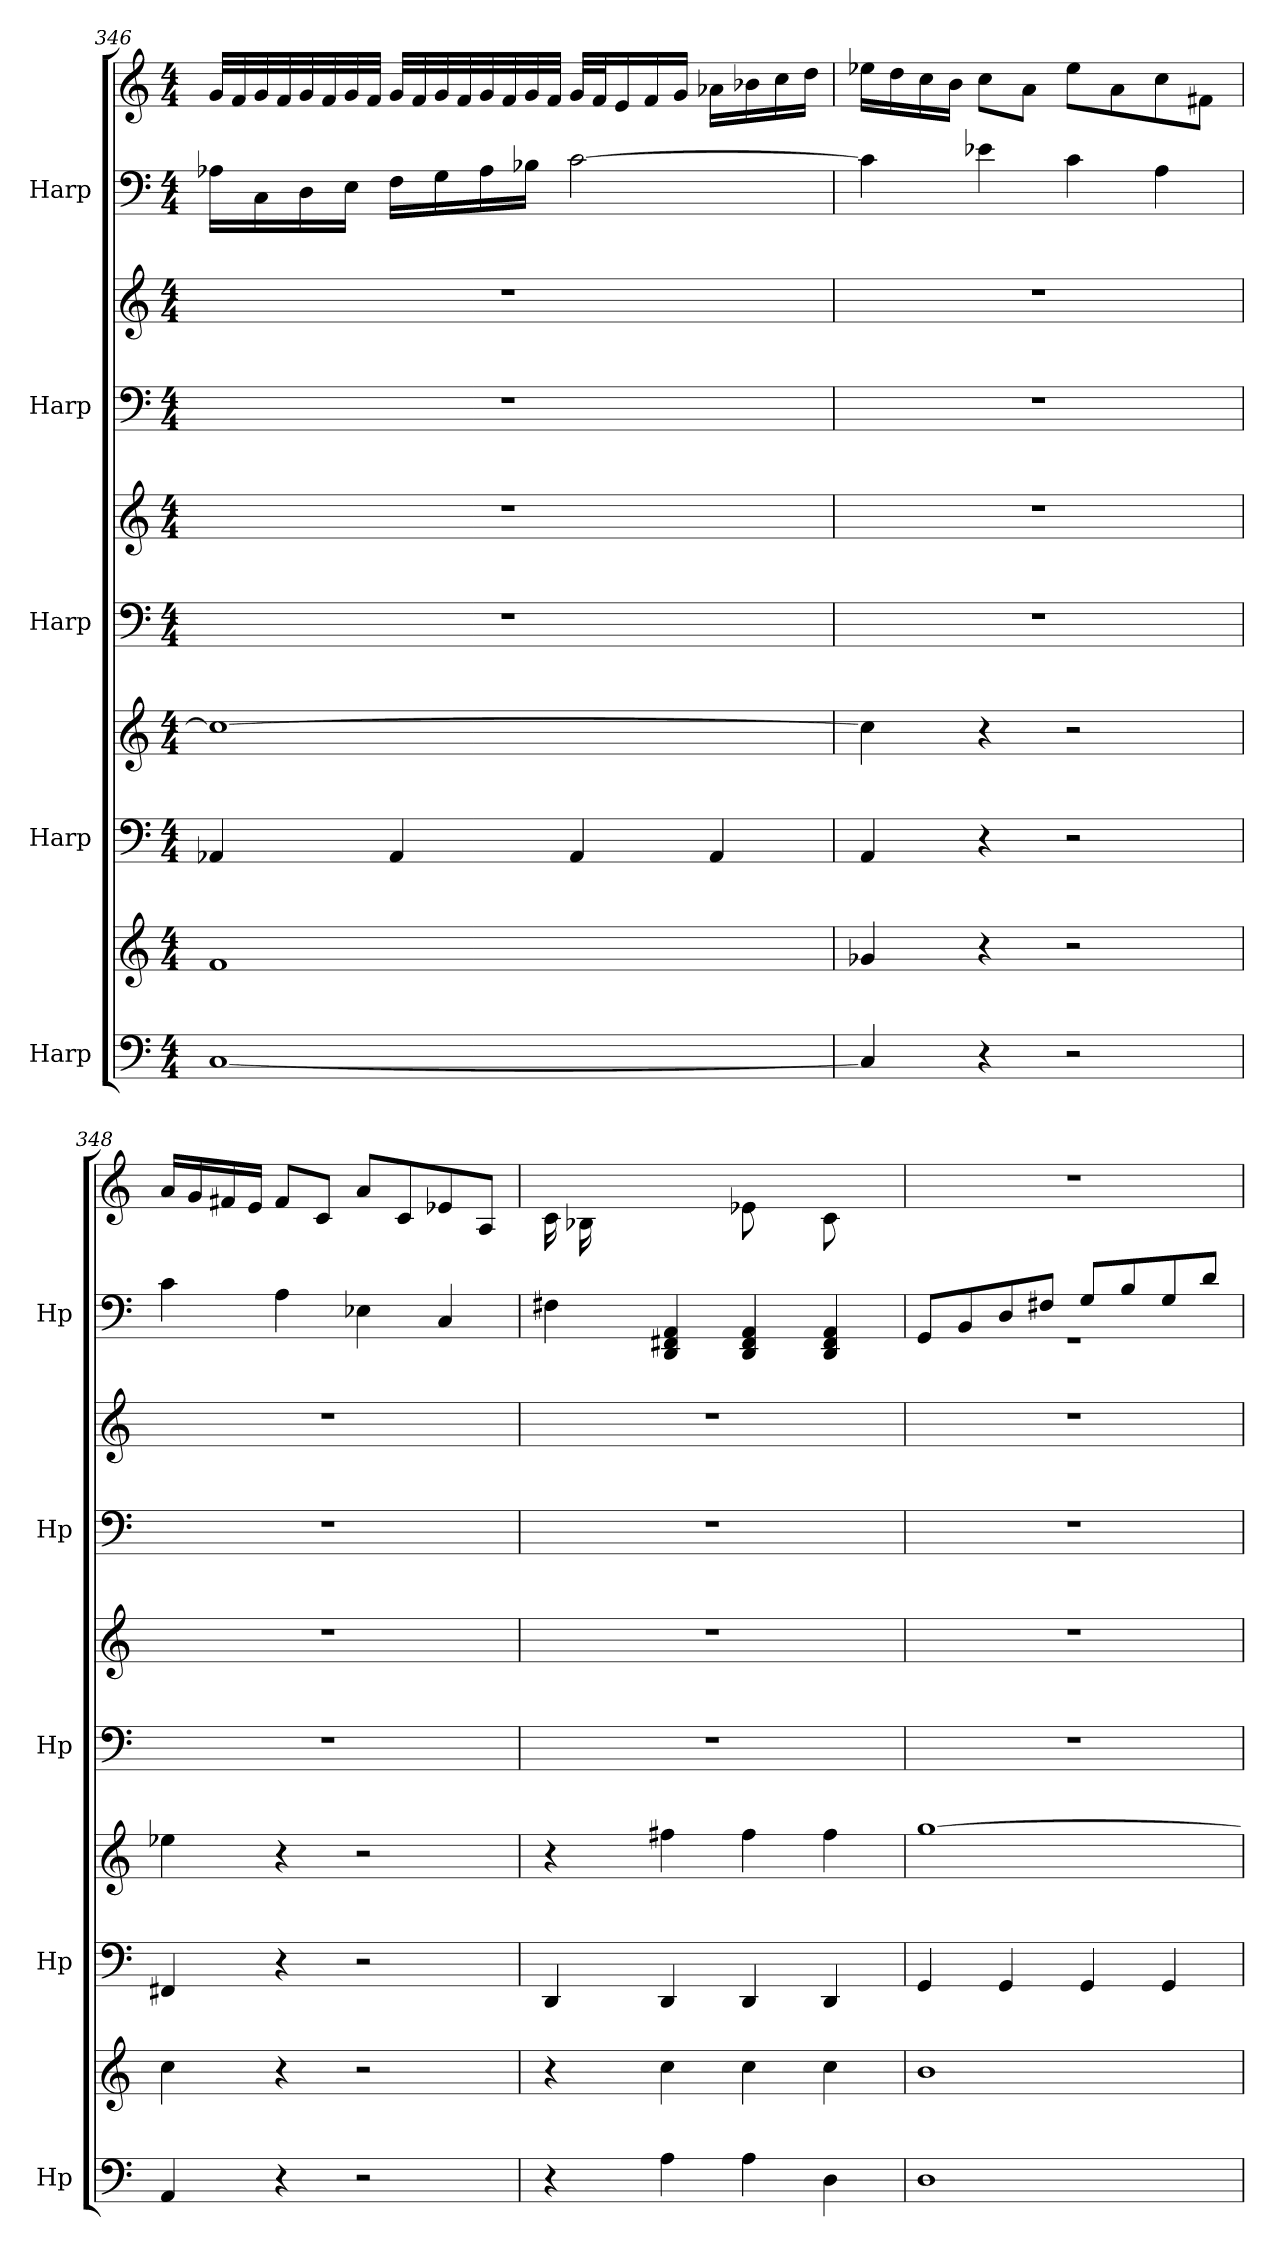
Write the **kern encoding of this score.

**kern	**kern	**kern	**kern	**kern	**kern	**kern	**kern	**kern	**kern
*part5	*part5	*part4	*part4	*part3	*part3	*part2	*part2	*part1	*part1
*staff10	*staff9	*staff8	*staff7	*staff6	*staff5	*staff4	*staff3	*staff2	*staff1
*I"Harp	*	*I"Harp	*	*I"Harp	*	*I"Harp	*	*I"Harp	*
*I'Hp	*	*I'Hp	*	*I'Hp	*	*I'Hp	*	*I'Hp	*
!!LO:PB:g=z
*clefF4	*clefG2	*clefF4	*clefG2	*clefF4	*clefG2	*clefF4	*clefG2	*clefF4	*clefG2
*k[]	*k[]	*k[]	*k[]	*k[]	*k[]	*k[]	*k[]	*k[]	*k[]
*M4/4	*M4/4	*M4/4	*M4/4	*M4/4	*M4/4	*M4/4	*M4/4	*M4/4	*M4/4
=346	=346	=346	=346	=346	=346	=346	=346	=346	=346
[1C	1f	4AA-X/	1cc_	1r	1r	1r	1r	16A-X\LL	32g/LLL
.	.	.	.	.	.	.	.	.	32f/
.	.	.	.	.	.	.	.	16C\	32g/
.	.	.	.	.	.	.	.	.	32f/
.	.	.	.	.	.	.	.	16D\	32g/
.	.	.	.	.	.	.	.	.	32f/
.	.	.	.	.	.	.	.	16E\JJ	32g/
.	.	.	.	.	.	.	.	.	32f/JJJ
.	.	4AA-/	.	.	.	.	.	16F\LL	32g/LLL
.	.	.	.	.	.	.	.	.	32f/
.	.	.	.	.	.	.	.	16G\	32g/
.	.	.	.	.	.	.	.	.	32f/
.	.	.	.	.	.	.	.	16A-\	32g/
.	.	.	.	.	.	.	.	.	32f/
.	.	.	.	.	.	.	.	16B-X\JJ	32g/
.	.	.	.	.	.	.	.	.	32f/JJJ
.	.	4AA-/	.	.	.	.	.	[2c\	32g/LLL
.	.	.	.	.	.	.	.	.	32f/J
.	.	.	.	.	.	.	.	.	16e/
.	.	.	.	.	.	.	.	.	16f/
.	.	.	.	.	.	.	.	.	16g/JJ
.	.	4AA-/	.	.	.	.	.	.	16a-X\LL
.	.	.	.	.	.	.	.	.	16b-X\
.	.	.	.	.	.	.	.	.	16cc\
.	.	.	.	.	.	.	.	.	16dd\JJ
=347	=347	=347	=347	=347	=347	=347	=347	=347	=347
4C/]	4g-X/	4AA/	4cc\]	1r	1r	1r	1r	4c\]	16ee-X\LL
.	.	.	.	.	.	.	.	.	16dd\
.	.	.	.	.	.	.	.	.	16cc\
.	.	.	.	.	.	.	.	.	16b\JJ
4r	4r	4r	4r	.	.	.	.	4e-X\	8cc\L
.	.	.	.	.	.	.	.	.	8a\J
2r	2r	2r	2r	.	.	.	.	4c\	8ee-\L
.	.	.	.	.	.	.	.	.	8a\
.	.	.	.	.	.	.	.	4A\	8cc\
.	.	.	.	.	.	.	.	.	8f#X\J
!!LO:PB:g=z
=348	=348	=348	=348	=348	=348	=348	=348	=348	=348
4AA/	4cc\	4FF#X/	4ee-X\	1r	1r	1r	1r	4c\	16a/LL
.	.	.	.	.	.	.	.	.	16g/
.	.	.	.	.	.	.	.	.	16f#X/
.	.	.	.	.	.	.	.	.	16e/JJ
4r	4r	4r	4r	.	.	.	.	4A\	8f#/L
.	.	.	.	.	.	.	.	.	8c/J
2r	2r	2r	2r	.	.	.	.	4E-X\	8a/L
.	.	.	.	.	.	.	.	.	8c/
.	.	.	.	.	.	.	.	4C/	8e-X/
.	.	.	.	.	.	.	.	.	8A/J
=349	=349	=349	=349	=349	=349	=349	=349	=349	=349
*	*	*	*	*	*	*	*	*^	*
4r	4r	4DD/	4r	1r	1r	1r	1r	8ryy	4F#X\	16c\LL
.	.	.	.	.	.	.	.	.	.	16B-X\
.	.	.	.	.	.	.	.	16A/	.	4.ryy
.	.	.	.	.	.	.	.	16G/JJ	.	.
4A\	4cc\	4DD/	4ff#X\	.	.	.	.	8A/L	4DD/ 4FF#X/ 4AA/	.
.	.	.	.	.	.	.	.	8F#X/J	.	.
4A\	4cc\	4DD/	4ff#\	.	.	.	.	8ryy	4DD/ 4FF#/ 4AA/	8e-X\L
.	.	.	.	.	.	.	.	8A/	.	8ryy
4D\	4cc\	4DD/	4ff#\	.	.	.	.	8ryy	4DD/ 4FF#/ 4AA/	8c\
.	.	.	.	.	.	.	.	8F#/J	.	8ryy
=350	=350	=350	=350	=350	=350	=350	=350	=350	=350	=350
1D	1b	4GG/	[1gg	1r	1r	1r	1r	8GG/L	1rGG	1r
.	.	.	.	.	.	.	.	8BB/	.	.
.	.	4GG/	.	.	.	.	.	8D/	.	.
.	.	.	.	.	.	.	.	8F#X/J	.	.
.	.	4GG/	.	.	.	.	.	8G/L	.	.
.	.	.	.	.	.	.	.	8B/	.	.
.	.	4GG/	.	.	.	.	.	8G/	.	.
.	.	.	.	.	.	.	.	8d/J	.	.
*	*	*	*	*	*	*	*	*v	*v	*
=	=	=	=	=	=	=	=	=	=
*-	*-	*-	*-	*-	*-	*-	*-	*-	*-
